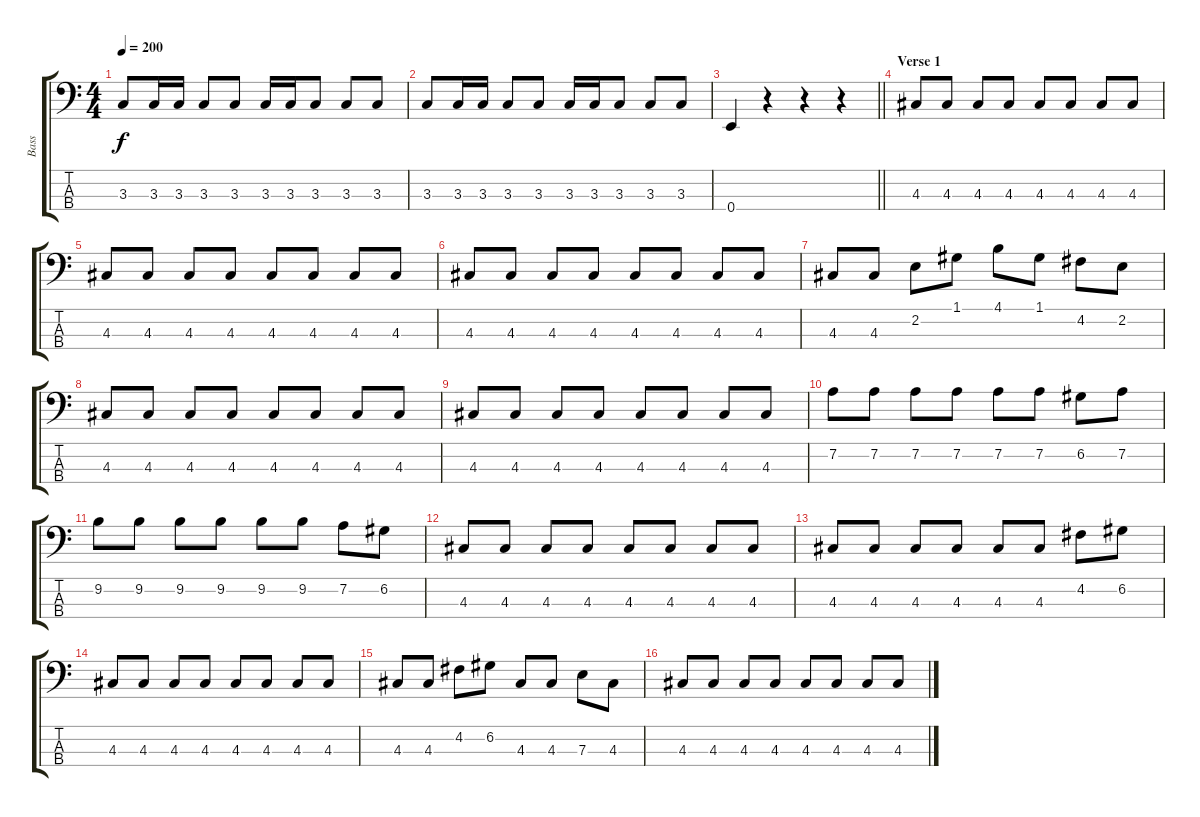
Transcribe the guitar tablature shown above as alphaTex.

\track ("Bass" "Bass") {instrument electricbassfinger}
\staff {score tabs}
\tuning (G2 D2 A1 E1) {hide}
\ts (4 4)
\tempo 200
\clef f4
\ks c
3.3.8{dy f} 3.3.16 3.3.16 3.3.8 3.3.8 3.3.16 3.3.16 3.3.8 3.3.8 3.3.8 |
3.3.8 3.3.16 3.3.16 3.3.8 3.3.8 3.3.16 3.3.16 3.3.8 3.3.8 3.3.8 |
\barLineRight lightlight
0.4.4 r.4 r.4 r.4 |
\section ("" "Verse 1")
4.3.8 4.3.8 4.3.8 4.3.8 4.3.8 4.3.8 4.3.8 4.3.8 |
4.3.8 4.3.8 4.3.8 4.3.8 4.3.8 4.3.8 4.3.8 4.3.8 |
4.3.8 4.3.8 4.3.8 4.3.8 4.3.8 4.3.8 4.3.8 4.3.8 |
4.3.8 4.3.8 2.2.8 1.1.8 4.1.8 1.1.8 4.2.8 2.2.8 |
4.3.8 4.3.8 4.3.8 4.3.8 4.3.8 4.3.8 4.3.8 4.3.8 |
4.3.8 4.3.8 4.3.8 4.3.8 4.3.8 4.3.8 4.3.8 4.3.8 |
7.2.8 7.2.8 7.2.8 7.2.8 7.2.8 7.2.8 6.2.8 7.2.8 |
9.2.8 9.2.8 9.2.8 9.2.8 9.2.8 9.2.8 7.2.8 6.2.8 |
4.3.8 4.3.8 4.3.8 4.3.8 4.3.8 4.3.8 4.3.8 4.3.8 |
4.3.8 4.3.8 4.3.8 4.3.8 4.3.8 4.3.8 4.2.8 6.2.8 |
4.3.8 4.3.8 4.3.8 4.3.8 4.3.8 4.3.8 4.3.8 4.3.8 |
4.3.8 4.3.8 4.2.8 6.2.8 4.3.8 4.3.8 7.3.8 4.3.8 |
4.3.8 4.3.8 4.3.8 4.3.8 4.3.8 4.3.8 4.3.8 4.3.8
